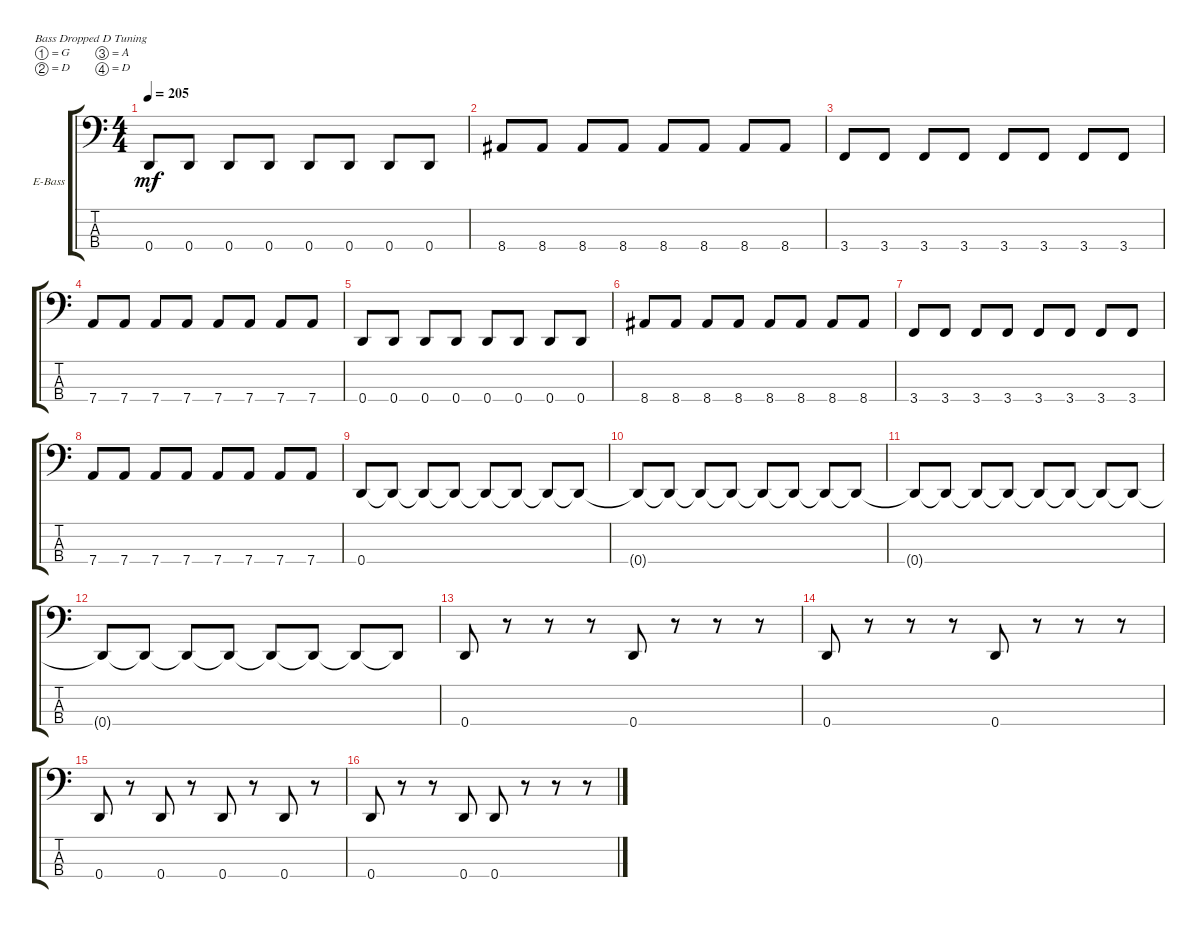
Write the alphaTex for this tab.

\defaultSystemsLayout 4
\bracketExtendMode groupsimilarinstruments
\firstSystemTrackNameOrientation horizontal
\otherSystemsTrackNameOrientation horizontal
\track ("Electric Bass" "E-Bass") {instrument electricbassfinger}
\staff {score tabs}
\tuning (G2 D2 A1 D1)
\ts (4 4)
\tempo 205
\clef f4
\ks c
0.4.8{dy mf} 0.4.8 0.4.8 0.4.8 0.4.8 0.4.8 0.4.8 0.4.8 |
8.4.8 8.4.8 8.4.8 8.4.8 8.4.8 8.4.8 8.4.8 8.4.8 |
3.4.8 3.4.8 3.4.8 3.4.8 3.4.8 3.4.8 3.4.8 3.4.8 |
7.4.8 7.4.8 7.4.8 7.4.8 7.4.8 7.4.8 7.4.8 7.4.8 |
0.4.8 0.4.8 0.4.8 0.4.8 0.4.8 0.4.8 0.4.8 0.4.8 |
8.4.8 8.4.8 8.4.8 8.4.8 8.4.8 8.4.8 8.4.8 8.4.8 |
3.4.8 3.4.8 3.4.8 3.4.8 3.4.8 3.4.8 3.4.8 3.4.8 |
7.4.8 7.4.8 7.4.8 7.4.8 7.4.8 7.4.8 7.4.8 7.4.8 |
0.4.8 0.4{t}.8 0.4{t}.8 0.4{t}.8 0.4{t}.8 0.4{t}.8 0.4{t}.8 0.4{t}.8 |
0.4{t}.8 0.4{t}.8 0.4{t}.8 0.4{t}.8 0.4{t}.8 0.4{t}.8 0.4{t}.8 0.4{t}.8 |
0.4{t}.8 0.4{t}.8 0.4{t}.8 0.4{t}.8 0.4{t}.8 0.4{t}.8 0.4{t}.8 0.4{t}.8 |
0.4{t}.8 0.4{t}.8 0.4{t}.8 0.4{t}.8 0.4{t}.8 0.4{t}.8 0.4{t}.8 0.4{t}.8 |
0.4.8 r.8 r.8 r.8 0.4.8 r.8 r.8 r.8 |
0.4.8 r.8 r.8 r.8 0.4.8 r.8 r.8 r.8 |
0.4.8 r.8 0.4.8 r.8 0.4.8 r.8 0.4.8 r.8 |
0.4.8 r.8 r.8 0.4.8 0.4.8 r.8 r.8 r.8
